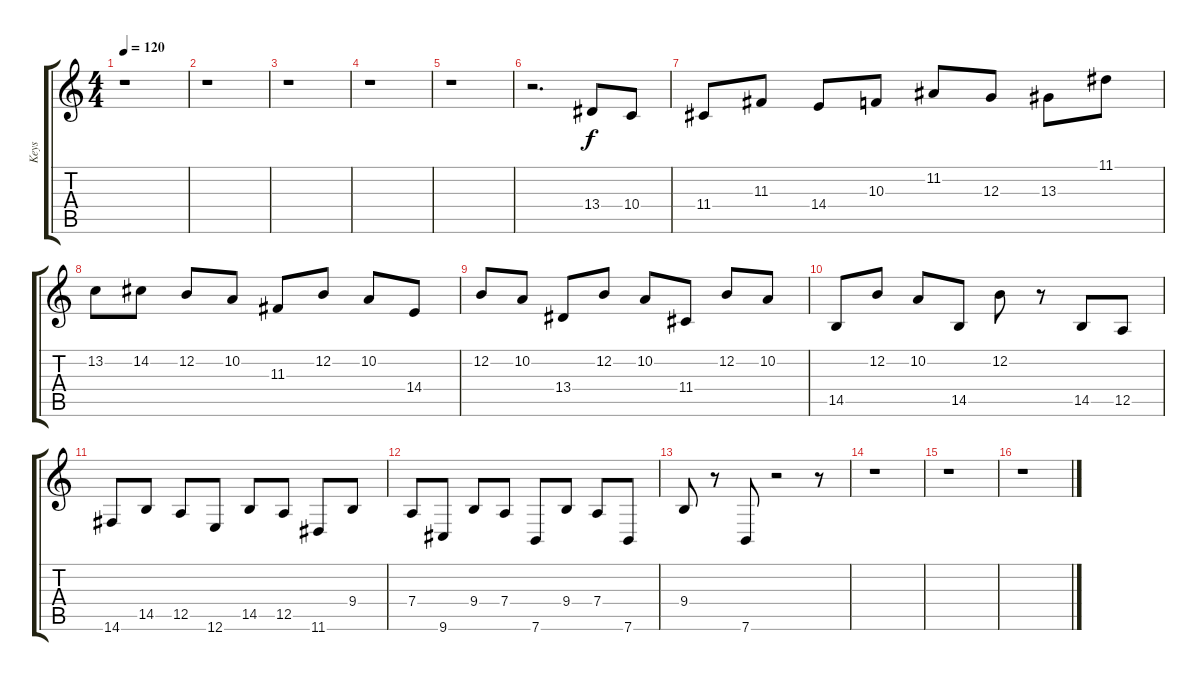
\track ("Keys" "Keys") {instrument percussiveorgan}
\staff {score tabs}
\tuning (E4 B3 G3 D3 A2 E2) {hide}
\ts (4 4)
\tempo 120
\clef g2
\ks c
r.1{dy f} |
r.1 |
r.1 |
r.1 |
r.1 |
r.2{d} 13.4.8{balance 13} 10.4.8 |
11.4.8 11.3.8 14.4.8 10.3.8 11.2.8 12.3.8 13.3.8 11.1.8 |
13.2.8 14.2.8 12.2.8 10.2.8 11.3.8 12.2.8 10.2.8 14.4.8 |
12.2.8 10.2.8 13.4.8 12.2.8 10.2.8 11.4.8 12.2.8 10.2.8 |
14.5.8 12.2.8 10.2.8 14.5.8 12.2.8 r.8 14.5.8 12.5.8 |
14.6.8 14.5.8 12.5.8 12.6.8 14.5.8 12.5.8 11.6.8 9.4.8 |
7.4.8 9.6.8 9.4.8 7.4.8 7.6.8 9.4.8 7.4.8 7.6.8 |
9.4.8 r.8 7.6.8 r.2 r.8 |
r.1 |
r.1 |
r.1
